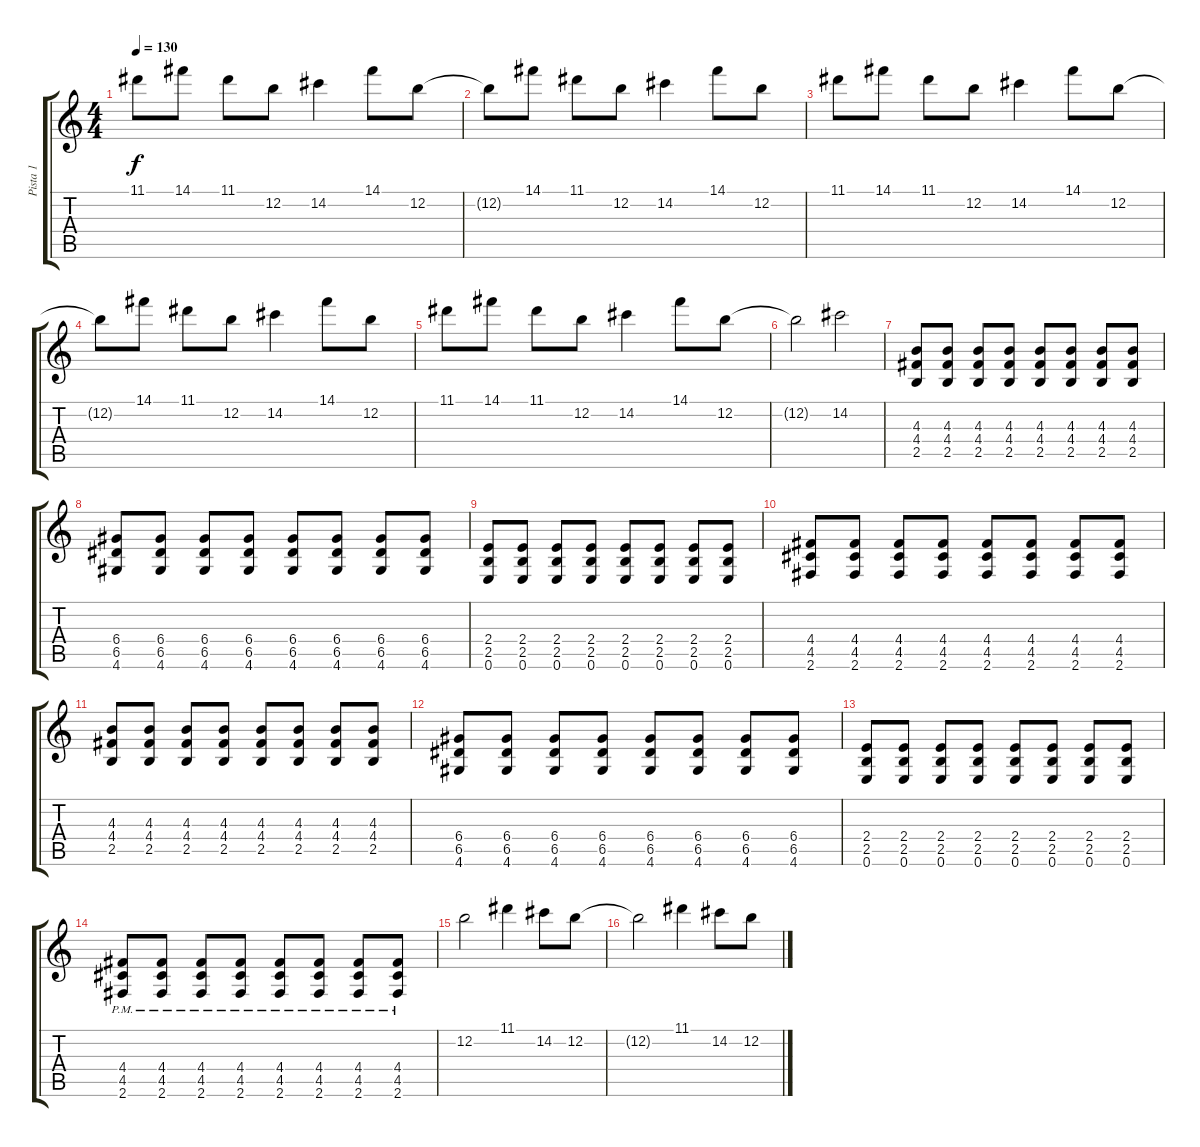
\track ("Pista 1" "Pista 1") {instrument distortionguitar}
\staff {score tabs}
\tuning (E4 B3 G3 D3 A2 E2) {hide}
\ts (4 4)
\tempo 130
\clef g2
\ks c
11.1.8{dy f volume 13} 14.1.8 11.1.8 12.2.8 14.2.4 14.1.8 12.2.8 |
12.2{t}.8 14.1.8 11.1.8 12.2.8 14.2.4 14.1.8 12.2.8 |
11.1.8{volume 13} 14.1.8 11.1.8 12.2.8 14.2.4 14.1.8 12.2.8 |
12.2{t}.8 14.1.8 11.1.8 12.2.8 14.2.4 14.1.8 12.2.8 |
11.1.8{volume 13} 14.1.8 11.1.8 12.2.8 14.2.4 14.1.8 12.2.8 |
12.2{t}.2 14.2.2 |
(4.3 4.4 2.5).8{volume 13} (4.3 4.4 2.5).8 (4.3 4.4 2.5).8 (4.3 4.4 2.5).8 (4.3 4.4 2.5).8 (4.3 4.4 2.5).8 (4.3 4.4 2.5).8 (4.3 4.4 2.5).8 |
(6.4 6.5 4.6).8 (6.4 6.5 4.6).8 (6.4 6.5 4.6).8 (6.4 6.5 4.6).8 (6.4 6.5 4.6).8 (6.4 6.5 4.6).8 (6.4 6.5 4.6).8 (6.4 6.5 4.6).8 |
(2.4 2.5 0.6).8 (2.4 2.5 0.6).8 (2.4 2.5 0.6).8 (2.4 2.5 0.6).8 (2.4 2.5 0.6).8 (2.4 2.5 0.6).8 (2.4 2.5 0.6).8 (2.4 2.5 0.6).8 |
(4.4 4.5 2.6).8 (4.4 4.5 2.6).8 (4.4 4.5 2.6).8 (4.4 4.5 2.6).8 (4.4 4.5 2.6).8 (4.4 4.5 2.6).8 (4.4 4.5 2.6).8 (4.4 4.5 2.6).8 |
(4.3 4.4 2.5).8 (4.3 4.4 2.5).8 (4.3 4.4 2.5).8 (4.3 4.4 2.5).8 (4.3 4.4 2.5).8 (4.3 4.4 2.5).8 (4.3 4.4 2.5).8 (4.3 4.4 2.5).8 |
(6.4 6.5 4.6).8 (6.4 6.5 4.6).8 (6.4 6.5 4.6).8 (6.4 6.5 4.6).8 (6.4 6.5 4.6).8 (6.4 6.5 4.6).8 (6.4 6.5 4.6).8 (6.4 6.5 4.6).8 |
(2.4 2.5 0.6).8 (2.4 2.5 0.6).8 (2.4 2.5 0.6).8 (2.4 2.5 0.6).8 (2.4 2.5 0.6).8 (2.4 2.5 0.6).8 (2.4 2.5 0.6).8 (2.4 2.5 0.6).8 |
(4.4{pm} 4.5{pm} 2.6{pm}).8 (4.4{pm} 4.5{pm} 2.6{pm}).8 (4.4{pm} 4.5{pm} 2.6{pm}).8 (4.4{pm} 4.5{pm} 2.6{pm}).8 (4.4{pm} 4.5{pm} 2.6{pm}).8 (4.4{pm} 4.5{pm} 2.6{pm}).8 (4.4{pm} 4.5{pm} 2.6{pm}).8 (4.4{pm} 4.5{pm} 2.6{pm}).8 |
12.2.2 11.1.4 14.2.8 12.2.8 |
12.2{t}.2 11.1.4 14.2.8 12.2.8
